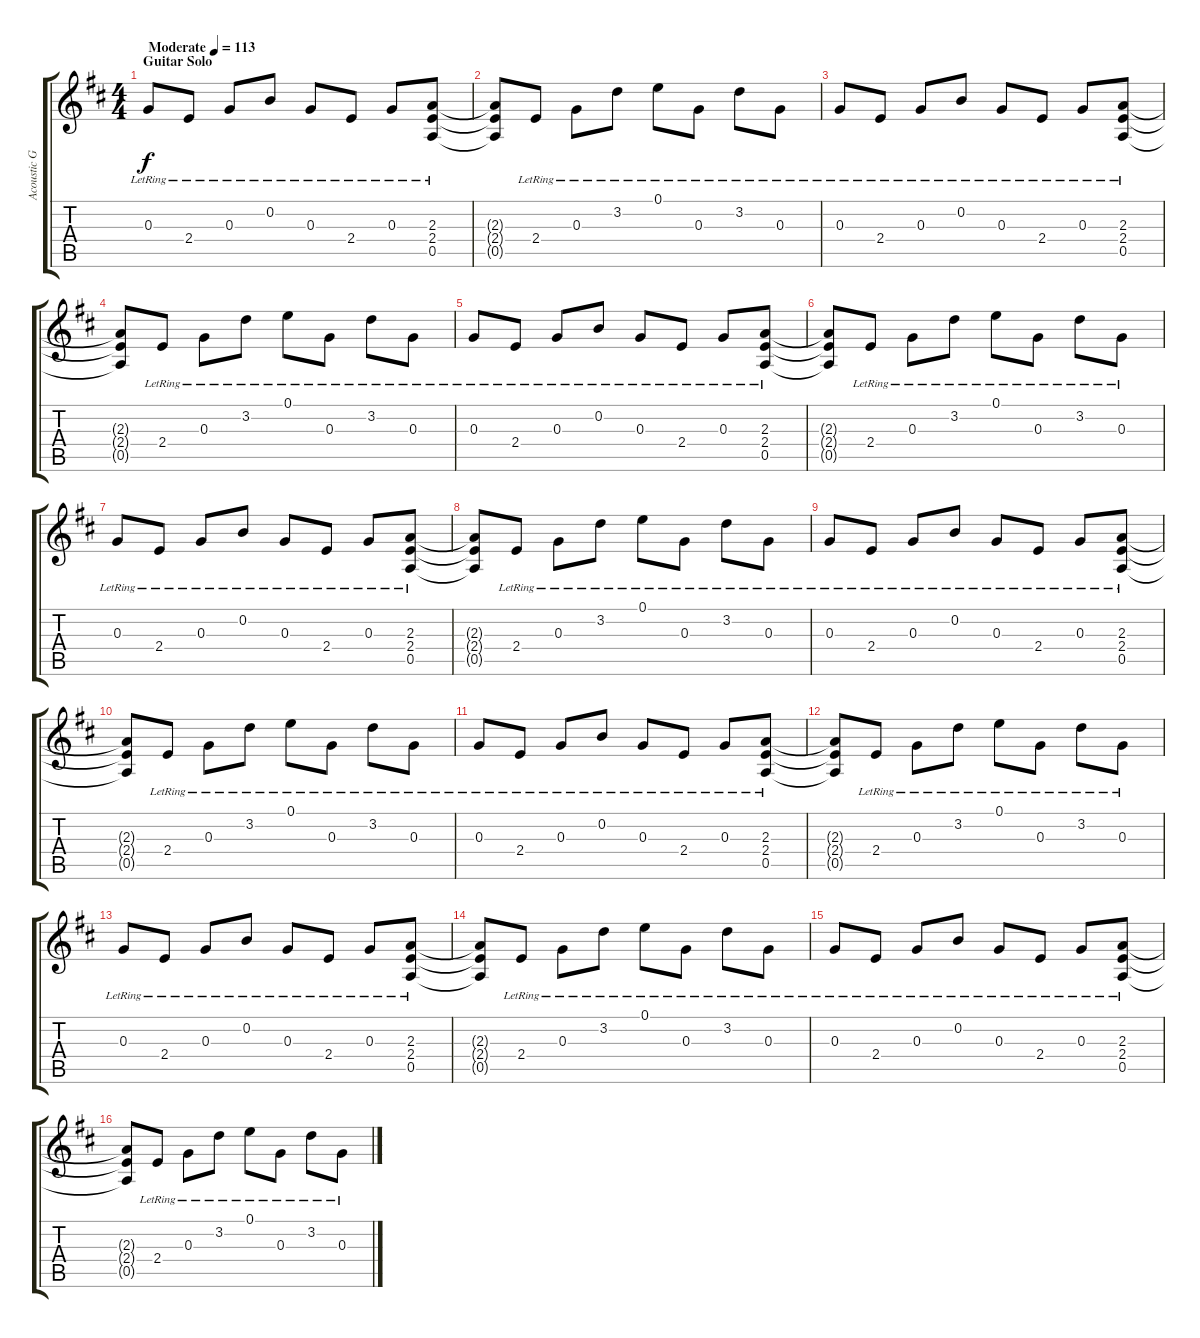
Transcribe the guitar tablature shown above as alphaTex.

\track ("Acoustic Guitar" "Acoustic G") {instrument acousticguitarsteel}
\staff {score tabs}
\tuning (E4 B3 G3 D3 A2 E2) {hide}
\ts (4 4)
\section ("" "Guitar Solo")
\tempo (113 "Moderate")
\clef g2
\ks d
0.3{lr}.8{dy f instrument acousticguitarsteel} 2.4{lr}.8 0.3{lr}.8 0.2{lr}.8 0.3{lr}.8 2.4{lr}.8 0.3{lr}.8 (2.3{lr} 2.4{lr} 0.5{lr}).8 |
(2.3{t} 2.4{t} 0.5{t}).8 2.4{lr}.8 0.3{lr}.8 3.2{lr}.8 0.1{lr}.8 0.3{lr}.8 3.2{lr}.8 0.3{lr}.8 |
0.3{lr}.8 2.4{lr}.8 0.3{lr}.8 0.2{lr}.8 0.3{lr}.8 2.4{lr}.8 0.3{lr}.8 (2.3{lr} 2.4{lr} 0.5{lr}).8 |
(2.3{t} 2.4{t} 0.5{t}).8 2.4{lr}.8 0.3{lr}.8 3.2{lr}.8 0.1{lr}.8 0.3{lr}.8 3.2{lr}.8 0.3{lr}.8 |
0.3{lr}.8 2.4{lr}.8 0.3{lr}.8 0.2{lr}.8 0.3{lr}.8 2.4{lr}.8 0.3{lr}.8 (2.3{lr} 2.4{lr} 0.5{lr}).8 |
(2.3{t} 2.4{t} 0.5{t}).8 2.4{lr}.8 0.3{lr}.8 3.2{lr}.8 0.1{lr}.8 0.3{lr}.8 3.2{lr}.8 0.3{lr}.8 |
0.3{lr}.8 2.4{lr}.8 0.3{lr}.8 0.2{lr}.8 0.3{lr}.8 2.4{lr}.8 0.3{lr}.8 (2.3{lr} 2.4{lr} 0.5{lr}).8 |
(2.3{t} 2.4{t} 0.5{t}).8 2.4{lr}.8 0.3{lr}.8 3.2{lr}.8 0.1{lr}.8 0.3{lr}.8 3.2{lr}.8 0.3{lr}.8 |
0.3{lr}.8 2.4{lr}.8 0.3{lr}.8 0.2{lr}.8 0.3{lr}.8 2.4{lr}.8 0.3{lr}.8 (2.3{lr} 2.4{lr} 0.5{lr}).8 |
(2.3{t} 2.4{t} 0.5{t}).8 2.4{lr}.8 0.3{lr}.8 3.2{lr}.8 0.1{lr}.8 0.3{lr}.8 3.2{lr}.8 0.3{lr}.8 |
0.3{lr}.8 2.4{lr}.8 0.3{lr}.8 0.2{lr}.8 0.3{lr}.8 2.4{lr}.8 0.3{lr}.8 (2.3{lr} 2.4{lr} 0.5{lr}).8 |
(2.3{t} 2.4{t} 0.5{t}).8 2.4{lr}.8 0.3{lr}.8 3.2{lr}.8 0.1{lr}.8 0.3{lr}.8 3.2{lr}.8 0.3{lr}.8 |
0.3{lr}.8 2.4{lr}.8 0.3{lr}.8 0.2{lr}.8 0.3{lr}.8 2.4{lr}.8 0.3{lr}.8 (2.3{lr} 2.4{lr} 0.5{lr}).8 |
(2.3{t} 2.4{t} 0.5{t}).8 2.4{lr}.8 0.3{lr}.8 3.2{lr}.8 0.1{lr}.8 0.3{lr}.8 3.2{lr}.8 0.3{lr}.8 |
0.3{lr}.8 2.4{lr}.8 0.3{lr}.8 0.2{lr}.8 0.3{lr}.8 2.4{lr}.8 0.3{lr}.8 (2.3{lr} 2.4{lr} 0.5{lr}).8 |
(2.3{t} 2.4{t} 0.5{t}).8 2.4{lr}.8 0.3{lr}.8 3.2{lr}.8 0.1{lr}.8 0.3{lr}.8 3.2{lr}.8 0.3{lr}.8
